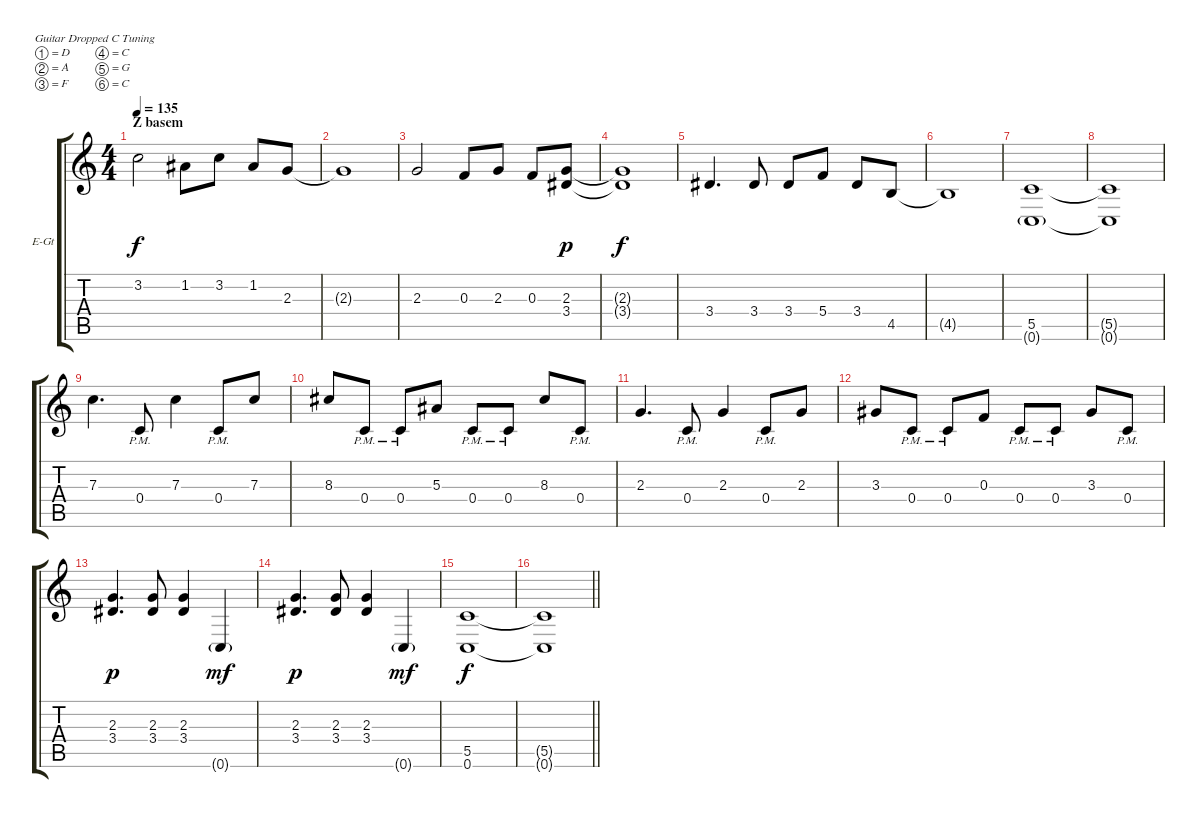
\bracketExtendMode groupsimilarinstruments
\firstSystemTrackNameOrientation horizontal
\otherSystemsTrackNameOrientation horizontal
\track ("Gitara1" "E-Gt") {instrument distortionguitar}
\staff {score tabs}
\tuning (D4 A3 F3 C3 G2 C2)
\ts (4 4)
\section ("" "Z basem")
\tempo 135
\clef g2
\ks c
3.2.2{dy f} 1.2.8 3.2.8 1.2.8 2.3.8 |
2.3{t}.1 |
2.3.2 0.3.8 2.3.8 0.3.8 (2.3 3.4).8{dy p} |
(2.3{t} 3.4{t}).1{dy f} |
3.4.4{d} 3.4.8 3.4.8 5.4.8 3.4.8 4.5.8 |
4.5{t}.1 |
(5.5 0.6{g}).1 |
(5.5{t} 0.6{t}).1 |
7.3.4{d} 0.4{pm}.8 7.3.4 0.4{pm}.8 7.3.8 |
8.3.8 0.4{pm}.8 0.4{pm}.8 5.3.8 0.4{pm}.8 0.4{pm}.8 8.3.8 0.4{pm}.8 |
2.3.4{d} 0.4{pm}.8 2.3.4 0.4{pm}.8 2.3.8 |
3.3.8 0.4{pm}.8 0.4{pm}.8 0.3.8 0.4{pm}.8 0.4{pm}.8 3.3.8 0.4{pm}.8 |
(2.3 3.4).4{d dy p} (2.3 3.4).8 (2.3 3.4).4 0.6{g}.4{dy mf} |
(2.3 3.4).4{d dy p} (2.3 3.4).8 (2.3 3.4).4 0.6{g}.4{dy mf} |
(5.5 0.6).1{dy f} |
\barLineRight lightlight
(5.5{t} 0.6{t}).1
